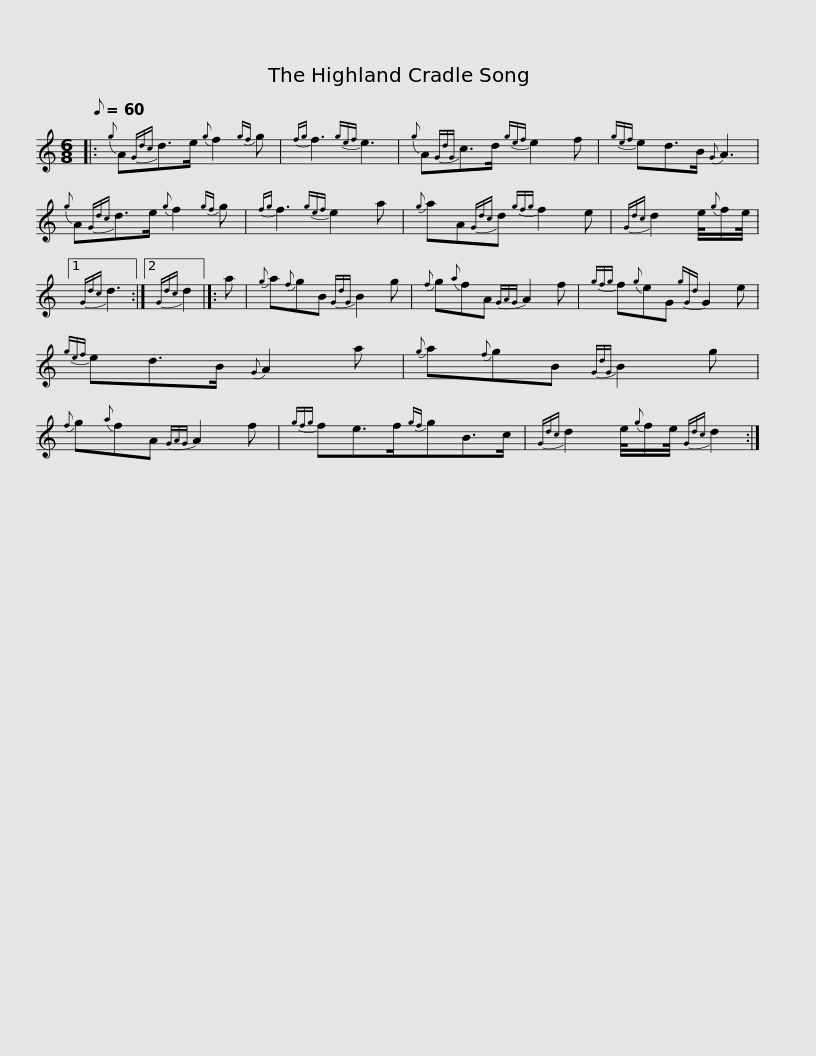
X:1
L:1/8
Q:1/8=60
M:6/8
I:linebreak $
K:C
V:1 treble
V:1
|:{g} A{Gdc}d>e{g} f2{gf} g |{fg} f3{gef} e3 |{g} A{GdG}c>d{gef} e2 f |${gef} ed>B{G} A3 |{g} A{Gdc}d>e{g} f2{gf} g | %5
{fg} f3{gef} e2 a |${g} aA{Gdc}d{gfg} f2 e |{Gdc} d2 e/4{g}f/e/4 |1{Gdc} d3 :|2{Gdc} d2 |]:$ %10
 a |{g} a{f}gB{GdG} B2 g |{f} g{a}fA{GAG} A2 f |{gfg} f{g}eG{gGd} G2 e |${gef} ed>B{G} A2 a | %15
{g} a{f}gB{GdG} B2 g |{f} g{a}fA{GAG} A2 f |${gfg} fe>f{gf}gB>c |{Gdc} d2 e/4{g}f/e/4{Gdc} d2 :| %19
